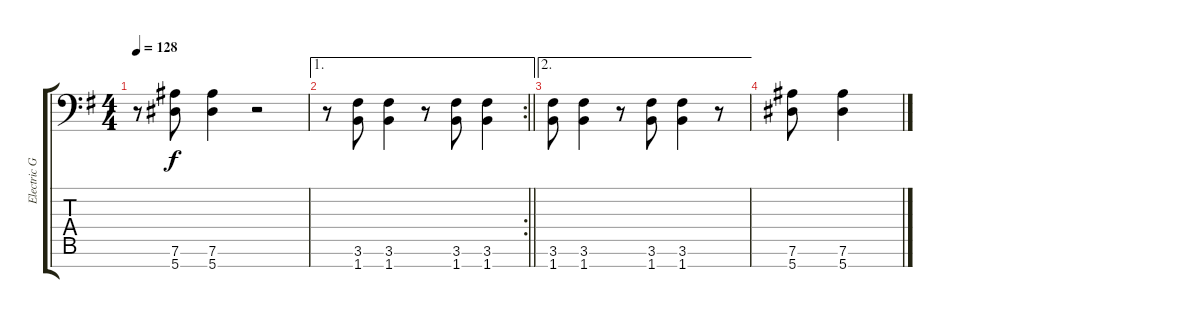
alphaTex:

\track ("Electric Guitar 1" "Electric G") {instrument distortionguitar}
\staff {score tabs}
\tuning (Eb4 Bb3 Ab3 Db3 Ab2 Eb2 Bb1) {hide}
\ts (4 4)
\tempo 128
\clef f4
\ks g
r.8{dy f} (7.6 5.7).8 (7.6 5.7).4 r.2 |
\ae 1
\rc 2
\barLineRight lightlight
r.8 (3.6 1.7).8 (3.6 1.7).4 r.8 (3.6 1.7).8 (3.6 1.7).4 |
\ae 2
(3.6 1.7).8 (3.6 1.7).4 r.8 (3.6 1.7).8 (3.6 1.7).4 r.8 |
(7.6 5.7).8 (7.6 5.7).4
